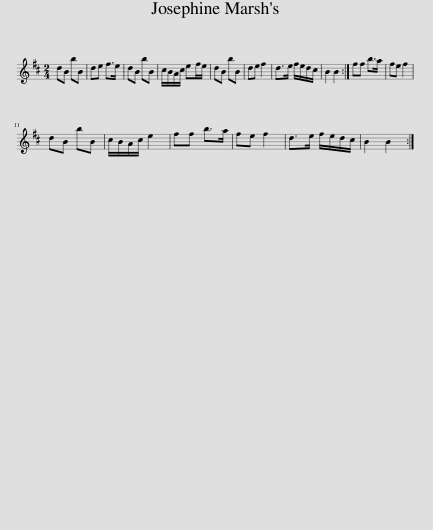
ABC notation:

X:1
L:1/8
M:2/4
I:linebreak $
K:Bmin
V:1 treble
V:1
 dB bB | de f>e | dB bB | c/B/A/c/ ef/e/ | dB bB | %5
 de f2 | d>e f/e/d/c/ | B2 B2 :| ff b>a | fe f2 |$ %10
 dB bB | c/B/A/c/ e2 | ff b>a | fe f2 | d>e f/e/d/c/ | %15
 B2 B2 :| %16
